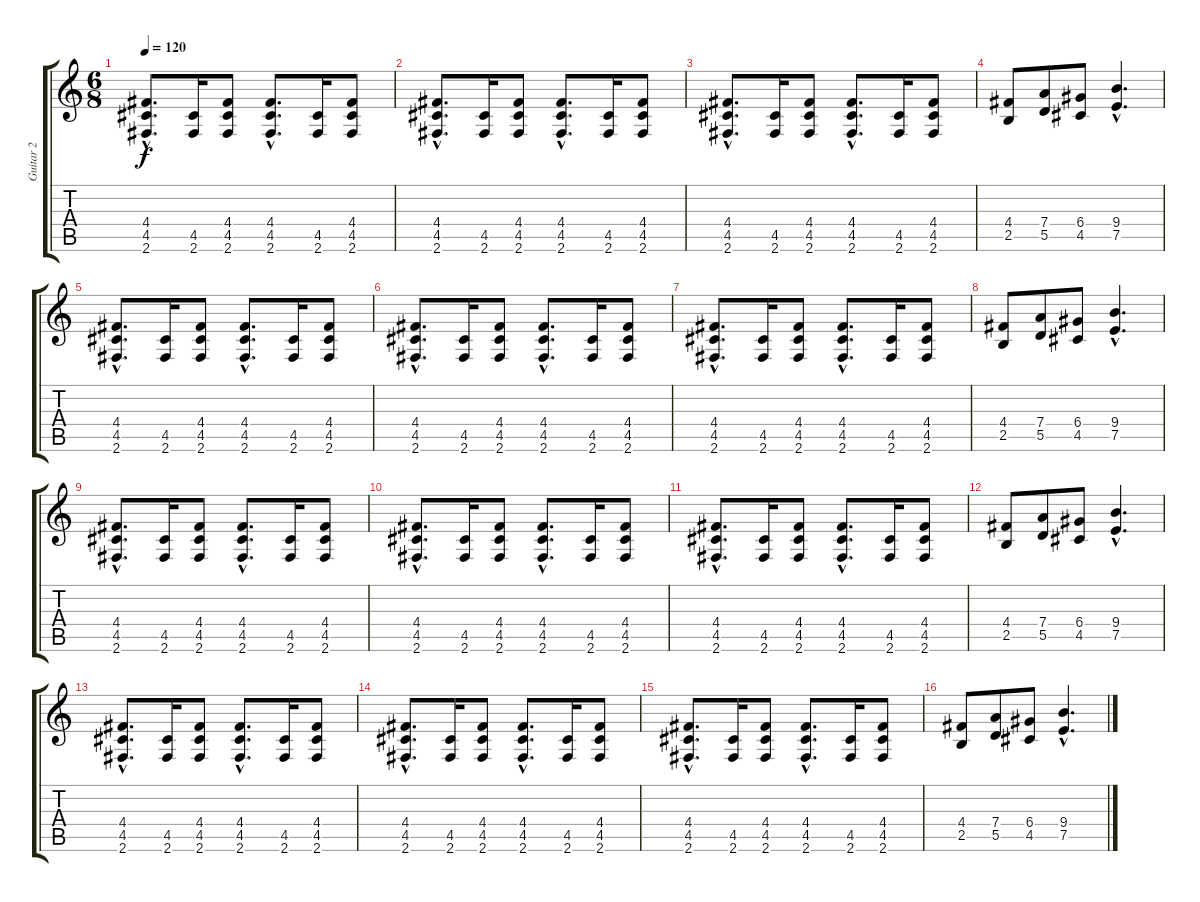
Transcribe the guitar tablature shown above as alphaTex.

\track ("Guitar 2" "Guitar 2") {instrument distortionguitar}
\staff {score tabs}
\tuning (E4 B3 G3 D3 A2 E2) {hide}
\ts (6 8)
\tempo 120
\clef g2
\ks c
(4.4{hac} 4.5{hac} 2.6{hac}).8{d dy f} (4.5 2.6).16 (4.4 4.5 2.6).8 (4.4{hac} 4.5{hac} 2.6{hac}).8{d} (4.5 2.6).16 (4.4 4.5 2.6).8 |
(4.4{hac} 4.5{hac} 2.6{hac}).8{d} (4.5 2.6).16 (4.4 4.5 2.6).8 (4.4{hac} 4.5{hac} 2.6{hac}).8{d} (4.5 2.6).16 (4.4 4.5 2.6).8 |
(4.4{hac} 4.5{hac} 2.6{hac}).8{d} (4.5 2.6).16 (4.4 4.5 2.6).8 (4.4{hac} 4.5{hac} 2.6{hac}).8{d} (4.5 2.6).16 (4.4 4.5 2.6).8 |
(4.4 2.5).8 (7.4 5.5).8 (6.4 4.5).8 (9.4{hac} 7.5{hac}).4{d} |
(4.4{hac} 4.5{hac} 2.6{hac}).8{d} (4.5 2.6).16 (4.4 4.5 2.6).8 (4.4{hac} 4.5{hac} 2.6{hac}).8{d} (4.5 2.6).16 (4.4 4.5 2.6).8 |
(4.4{hac} 4.5{hac} 2.6{hac}).8{d} (4.5 2.6).16 (4.4 4.5 2.6).8 (4.4{hac} 4.5{hac} 2.6{hac}).8{d} (4.5 2.6).16 (4.4 4.5 2.6).8 |
(4.4{hac} 4.5{hac} 2.6{hac}).8{d} (4.5 2.6).16 (4.4 4.5 2.6).8 (4.4{hac} 4.5{hac} 2.6{hac}).8{d} (4.5 2.6).16 (4.4 4.5 2.6).8 |
(4.4 2.5).8 (7.4 5.5).8 (6.4 4.5).8 (9.4{hac} 7.5{hac}).4{d} |
(4.4{hac} 4.5{hac} 2.6{hac}).8{d} (4.5 2.6).16 (4.4 4.5 2.6).8 (4.4{hac} 4.5{hac} 2.6{hac}).8{d} (4.5 2.6).16 (4.4 4.5 2.6).8 |
(4.4{hac} 4.5{hac} 2.6{hac}).8{d} (4.5 2.6).16 (4.4 4.5 2.6).8 (4.4{hac} 4.5{hac} 2.6{hac}).8{d} (4.5 2.6).16 (4.4 4.5 2.6).8 |
(4.4{hac} 4.5{hac} 2.6{hac}).8{d} (4.5 2.6).16 (4.4 4.5 2.6).8 (4.4{hac} 4.5{hac} 2.6{hac}).8{d} (4.5 2.6).16 (4.4 4.5 2.6).8 |
(4.4 2.5).8 (7.4 5.5).8 (6.4 4.5).8 (9.4{hac} 7.5{hac}).4{d} |
(4.4{hac} 4.5{hac} 2.6{hac}).8{d} (4.5 2.6).16 (4.4 4.5 2.6).8 (4.4{hac} 4.5{hac} 2.6{hac}).8{d} (4.5 2.6).16 (4.4 4.5 2.6).8 |
(4.4{hac} 4.5{hac} 2.6{hac}).8{d} (4.5 2.6).16 (4.4 4.5 2.6).8 (4.4{hac} 4.5{hac} 2.6{hac}).8{d} (4.5 2.6).16 (4.4 4.5 2.6).8 |
(4.4{hac} 4.5{hac} 2.6{hac}).8{d} (4.5 2.6).16 (4.4 4.5 2.6).8 (4.4{hac} 4.5{hac} 2.6{hac}).8{d} (4.5 2.6).16 (4.4 4.5 2.6).8 |
(4.4 2.5).8 (7.4 5.5).8 (6.4 4.5).8 (9.4{hac} 7.5{hac}).4{d}
